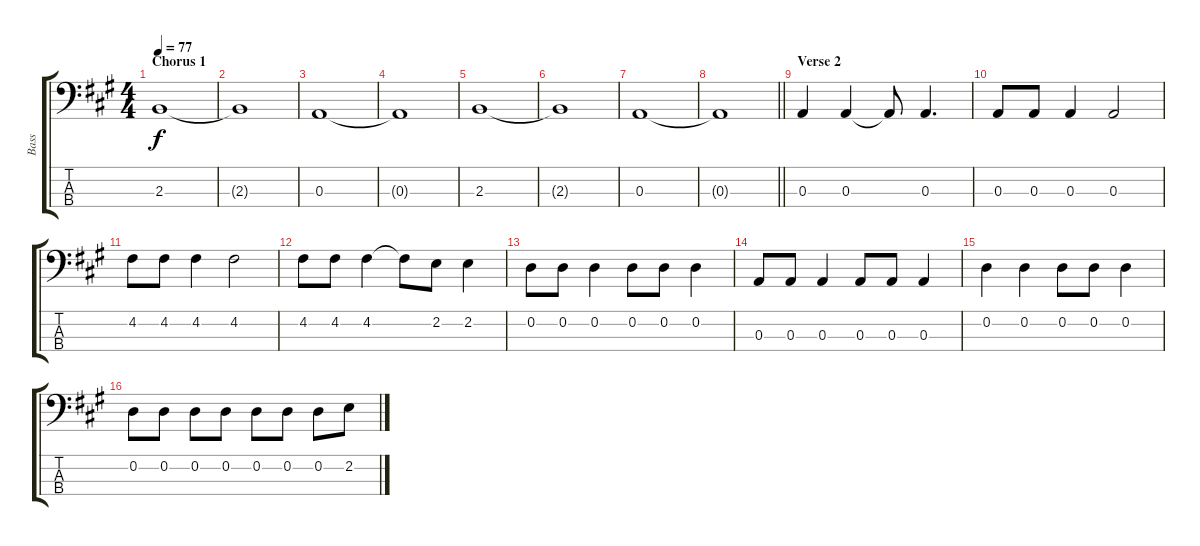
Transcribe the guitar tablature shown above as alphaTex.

\track ("Bass" "Bass") {instrument electricbassfinger}
\staff {score tabs}
\tuning (G2 D2 A1 E1) {hide}
\ts (4 4)
\section ("" "Chorus 1")
\tempo 77
\clef f4
\ks a
2.3.1{dy f} |
2.3{t}.1 |
0.3.1 |
0.3{t}.1 |
2.3.1 |
2.3{t}.1 |
0.3.1 |
\barLineRight lightlight
0.3{t}.1 |
\section ("" "Verse 2")
0.3.4 0.3.4 0.3{t}.8 0.3.4{d} |
0.3.8 0.3.8 0.3.4 0.3.2 |
4.2.8 4.2.8 4.2.4 4.2.2 |
4.2.8 4.2.8 4.2.4 4.2{t}.8 2.2.8 2.2.4 |
0.2.8 0.2.8 0.2.4 0.2.8 0.2.8 0.2.4 |
0.3.8 0.3.8 0.3.4 0.3.8 0.3.8 0.3.4 |
0.2.4 0.2.4 0.2.8 0.2.8 0.2.4 |
0.2.8 0.2.8 0.2.8 0.2.8 0.2.8 0.2.8 0.2.8 2.2.8
